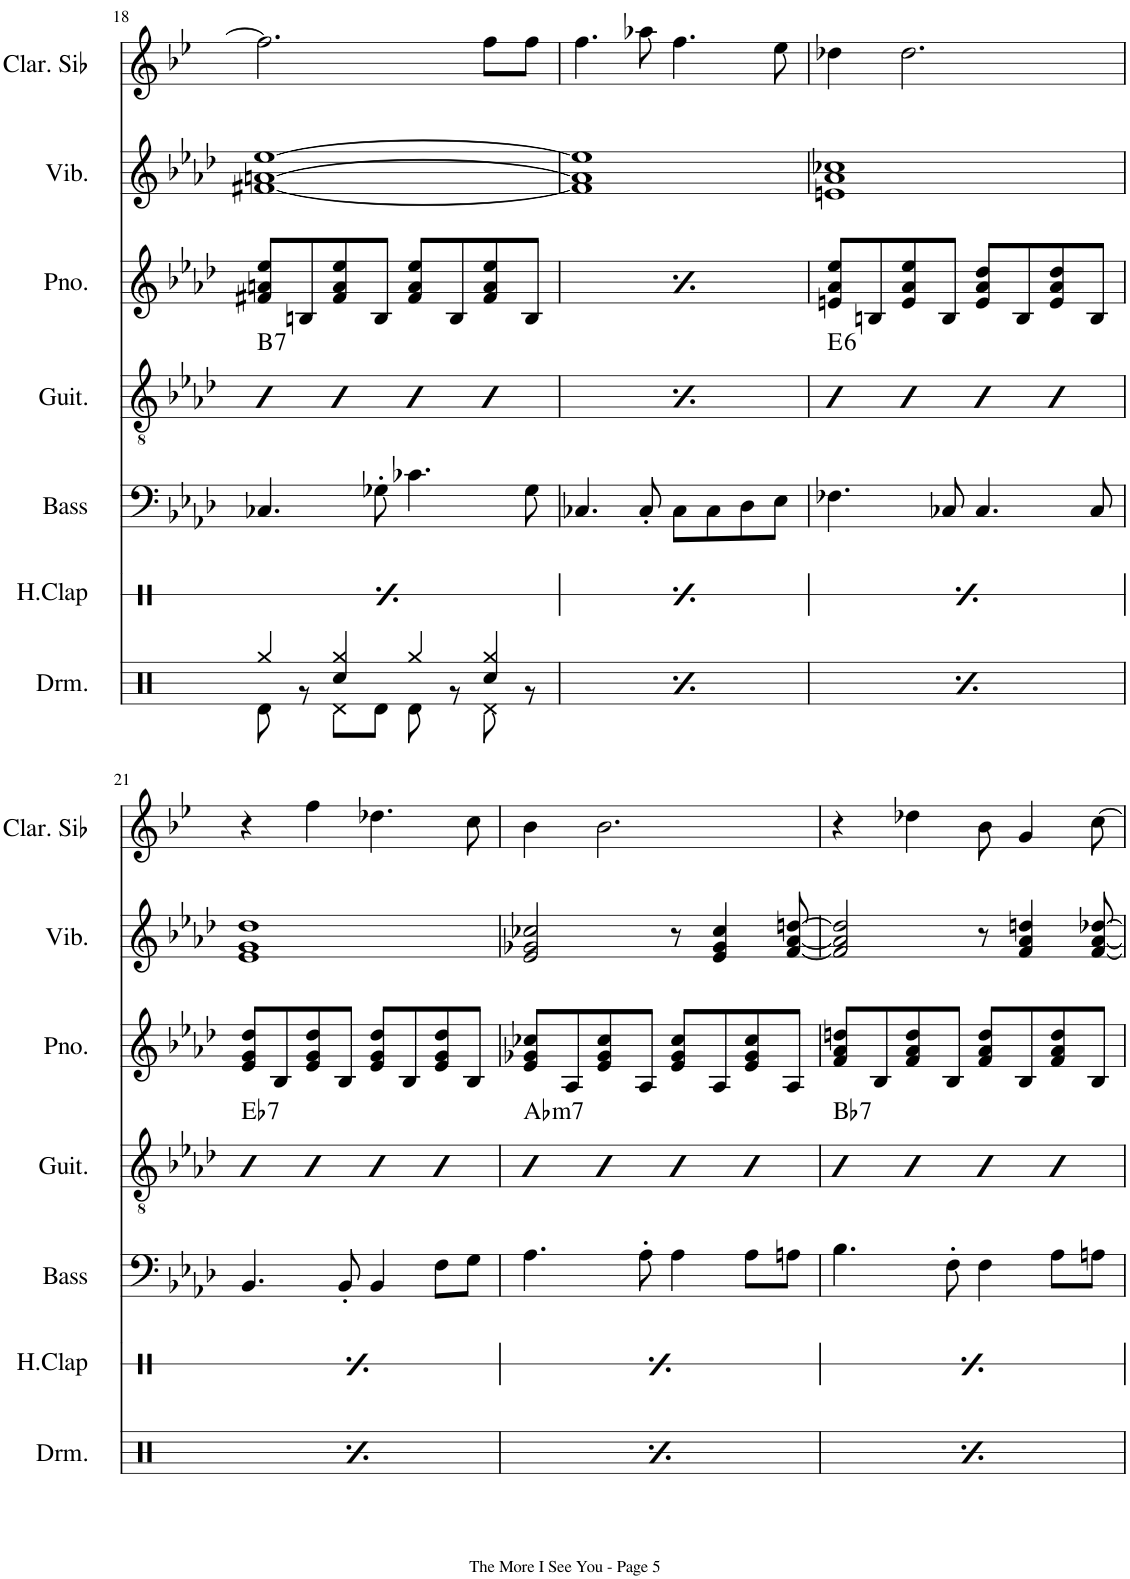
**kern	**kern	**harte	**kern	**kern	**kern
*part5	*part4	*part4	*part3	*part2	*part1
*staff5	*staff4	*	*staff3	*staff2	*staff1
*I"Bass	*I"Accoustic Guitar	*	*I"Piano	*I"Vibes	*I"Clarinette en Sib
*I'Bass	*I'Guit.	*	*I'Pno.	*I'Vib.	*I'Clar. Sib
!!LO:PB:g=z
*clefF4	*clefGv2	*	*clefG2	*clefG2	*clefG2
*Trd7c12	*	*	*	*	*Trd1c2
*k[b-e-a-d-]	*k[b-e-a-d-]	*	*k[b-e-a-d-]	*k[b-e-a-d-]	*k[b-e-]
*M4/4	*M4/4	*	*M4/4	*M4/4	*M4/4
=18	=18	=18	=18	=18	=18
*	*^	*	*	*	*
!	!	!	!LO:H:kt=7	!	!	!
4.C-X/	8C-X 8G-X 8An 8e-L	4B-	B:7	8f#X/ 8an/ 8ee-/L	[1f#X [1an [1ee-	2.ff\]
.	8C- 8G- 8A 8e-	.	.	8Bn/	.	.
.	8C-'>^> 8G-'>^> 8A'>^> 8e-'>^>	4B-	.	8f#/ 8a/ 8ee-/	.	.
8G-X'\	8C- 8G- 8A 8e-J	.	.	8B/J	.	.
4.c-X\	8C- 8G- 8A 8e-L	4B-	.	8f#/ 8a/ 8ee-/L	.	.
.	8C- 8G- 8A 8e-	.	.	8B/	.	.
.	8C-'>^> 8G-'>^> 8A'>^> 8e-'>^>	4B-	.	8f#/ 8a/ 8ee-/	.	8ff\L
8G-\	8C- 8G- 8A 8e-J	.	.	8B/J	.	8ff\J
=19	=19	=19	=19	=19	=19	=19
!	!	!	!LO:H:kt=7	!	!	!
4.C-X/	8C-X 8G-X 8An 8e-L	4B-	B:7	8f#X/ 8an/ 8ee-/L	1f#] 1a] 1ee-]	4.ff\
.	8C- 8G- 8A 8e-	.	.	8Bn/	.	.
.	8C-'>^> 8G-'>^> 8A'>^> 8e-'>^>	4B-	.	8f#/ 8a/ 8ee-/	.	.
8C-'/	8C- 8G- 8A 8e-J	.	.	8B/J	.	8aa-X\
8C-\L	8C- 8G- 8A 8e-L	4B-	.	8f#/ 8a/ 8ee-/L	.	4.ff\
8C-\	8C- 8G- 8A 8e-	.	.	8B/	.	.
8D-\	8C-'>^> 8G-'>^> 8A'>^> 8e-'>^>	4B-	.	8f#/ 8a/ 8ee-/	.	.
8E-\J	8C- 8G- 8A 8e-J	.	.	8B/J	.	8ee-\
=20	=20	=20	=20	=20	=20	=20
*	*	*	*	*	*^	*
!	!	!	!LO:H:kt=6	!	!	!	!
4.F-X\	8C-X 8F-X 8A- 8d-L	4B-	E:maj6	8en/ 8a-/ 8ee-/L	1cc-X	1en 1a-	4dd-X\
.	8C- 8F- 8A- 8d-	.	.	8Bn/	.	.	.
.	8C-'>^> 8F-'>^> 8A-'>^> 8d-'>^>	4B-	.	8e/ 8a-/ 8ee-/	.	.	2.dd-\
8C-X/	8C- 8F- 8A- 8d-J	.	.	8B/J	.	.	.
4.C-/	8C- 8F- 8A- 8d-L	4B-	.	8e/ 8a-/ 8dd-/L	.	.	.
.	8C- 8F- 8A- 8d-	.	.	8B/	.	.	.
.	8C-'>^> 8F-'>^> 8A-'>^> 8d-'>^>	4B-	.	8e/ 8a-/ 8dd-/	.	.	.
8C-/	8C- 8F- 8A- 8d-J	.	.	8B/J	.	.	.
*	*	*	*	*	*v	*v	*
!!LO:LB:g=z
=21	=21	=21	=21	=21	=21	=21
!	!	!	!LO:H:kt=7	!	!	!
4.BB-/	8BB- 8E- 8G 8d-L	4B-	Eb:7	8e-/ 8g/ 8dd-/L	1e- 1g 1dd-	4r
.	8BB- 8E- 8G 8d-	.	.	8B-/	.	.
.	8BB-'>^> 8E-'>^> 8G'>^> 8d-'>^>	4B-	.	8e-/ 8g/ 8dd-/	.	4ff\
8BB-'/	8BB- 8E- 8G 8d-J	.	.	8B-/J	.	.
4BB-/	8BB- 8E- 8G 8d-L	4B-	.	8e-/ 8g/ 8dd-/L	.	4.dd-X\
.	8BB- 8E- 8G 8d-	.	.	8B-/	.	.
8F\L	8BB-'>^> 8E-'>^> 8G'>^> 8d-'>^>	4B-	.	8e-/ 8g/ 8dd-/	.	.
8G\J	8BB- 8E- 8G 8d-J	.	.	8B-/J	.	8cc\
=22	=22	=22	=22	=22	=22	=22
!	!	!	!LO:H:kt=m7	!	!	!
4.A-\	8AA- 8E- 8G-X 8c-XL	4B-	Ab:min7	8e-/ 8g-X/ 8cc-X/L	2e-/ 2g-X/ 2cc-X/	4b-\
.	8AA- 8E- 8G- 8c-	.	.	8A-/	.	.
.	8AA-'>^> 8E-'>^> 8G-'>^> 8c-'>^>	4B-	.	8e-/ 8g-/ 8cc-/	.	2.b-\
8A-'\	8AA- 8E- 8G- 8c-J	.	.	8A-/J	.	.
4A-\	8AA- 8E- 8G- 8c-L	4B-	.	8e-/ 8g-/ 8cc-/L	8r	.
.	8AA- 8E- 8G- 8c-	.	.	8A-/	4e-/ 4g-/ 4cc-/	.
8A-\L	8AA-'>^> 8E-'>^> 8G-'>^> 8c-'>^>	4B-	.	8e-/ 8g-/ 8cc-/	.	.
8An\J	8AA- 8E- 8G- 8c-J	.	.	8A-/J	[8f/ [8a-/ [8ddn/	.
=23	=23	=23	=23	=23	=23	=23
!	!	!	!LO:H:kt=7	!	!	!
4.B-\	8BB- 8F 8A- 8dnL	4B-	Bb:7	8f/ 8a-/ 8ddn/L	2f/] 2a-/] 2dd/]	4r
.	8BB- 8F 8A- 8d	.	.	8B-/	.	.
.	8BB-'>^> 8F'>^> 8A-'>^> 8d'>^>	4B-	.	8f/ 8a-/ 8dd/	.	4dd-X\
8F'\	8BB- 8F 8A- 8dJ	.	.	8B-/J	.	.
4F\	8BB- 8F 8A- 8dL	4B-	.	8f/ 8a-/ 8dd/L	8r	8b-\
.	8BB- 8F 8A- 8d	.	.	8B-/	4f/ 4a-/ 4ddn/	4g/
8A-\L	8BB-'>^> 8F'>^> 8A-'>^> 8d'>^>	4B-	.	8f/ 8a-/ 8dd/	.	.
8An\J	8BB- 8F 8A- 8dJ	.	.	8B-/J	[8f/ [8a-/ [8dd-X/	[8cc\
*	*v	*v	*	*	*	*
=	=	=	=	=	=
*-	*-	*-	*-	*-	*-
